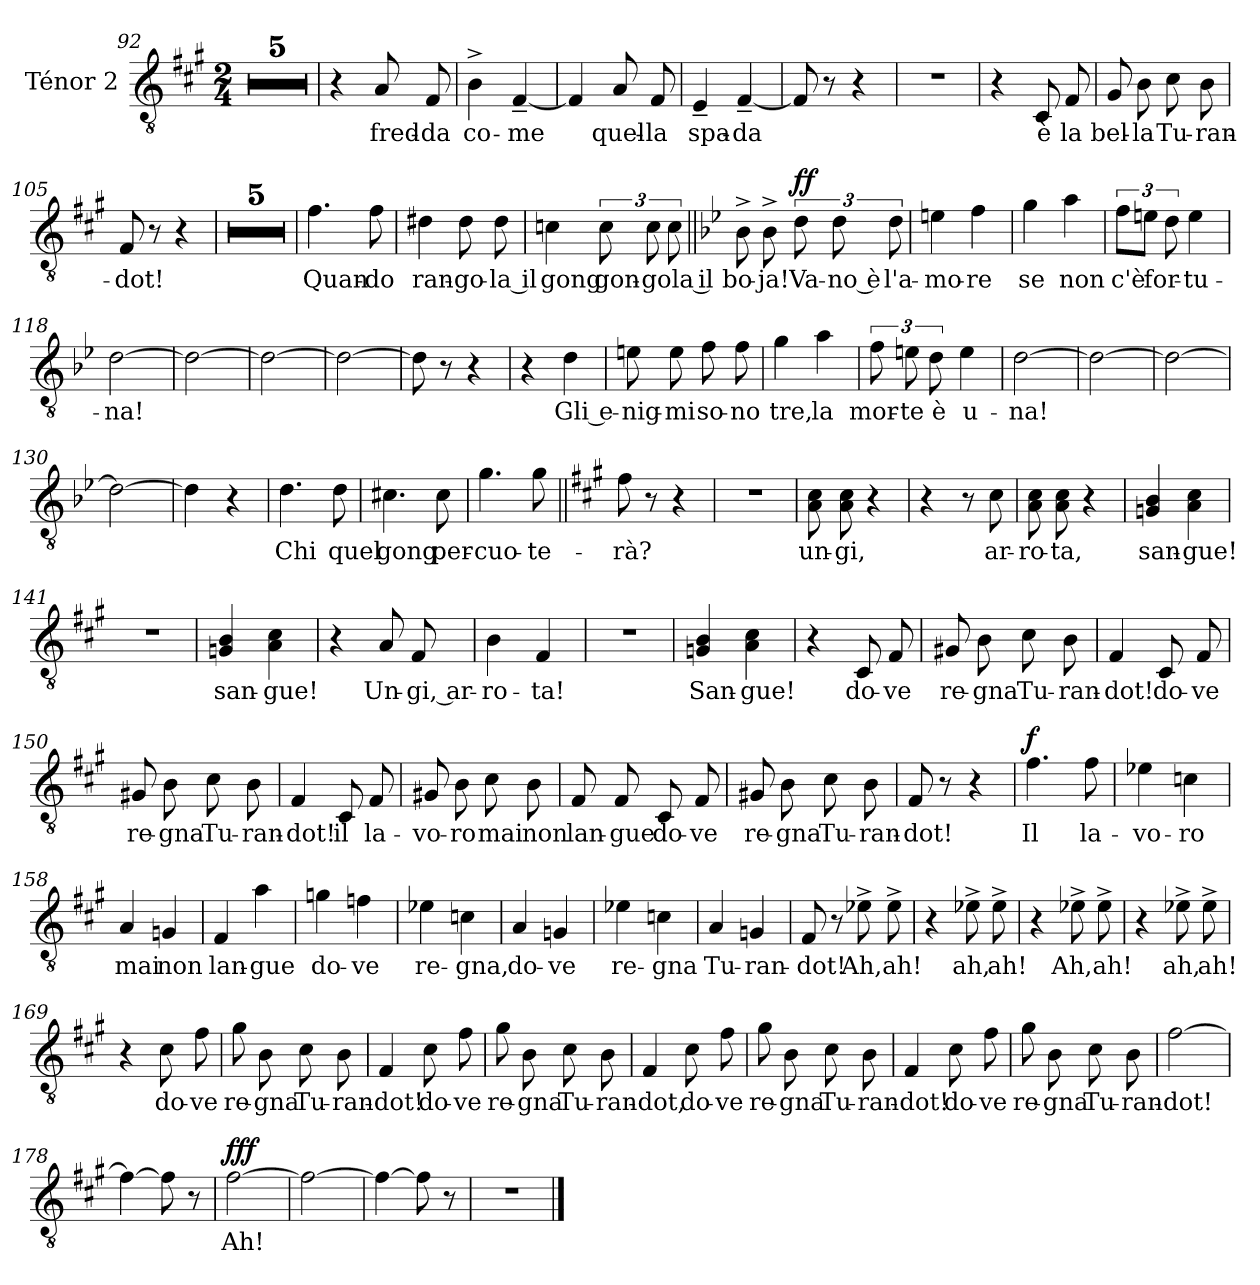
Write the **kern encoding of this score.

**kern	**text	**dynam
*part1	*part1	*part1
*staff1	*staff1	*staff1
*I"Ténor 2	*	*
*I'T2	*	*
*clefGv2	*	*
*k[f#c#g#]	*	*
*M2/4	*	*
=92	=92	=92
2r	.	.
!!LO:PB:g=z
=93	=93	=93
2r	.	.
=94	=94	=94
2r	.	.
=95	=95	=95
2r	.	.
=96	=96	=96
2r	.	.
=97	=97	=97
4r	.	.
!	!LO:LY:b	!
8A/	fred-	.
!	!LO:LY:b	!
8F#/	-da	.
!!LO:PB:g=z
=98	=98	=98
!	!LO:LY:b	!
4B^\	co-	.
!	!LO:LY:b	!
[4F#~/	-me	.
=99	=99	=99
4F#/]	.	.
!	!LO:LY:b	!
8A/	quel-	.
!	!LO:LY:b	!
8F#/	-la	.
=100	=100	=100
!	!LO:LY:b	!
4E~/	spa-	.
!	!LO:LY:b	!
[4F#~/	-da	.
=101	=101	=101
8F#/]	.	.
8r	.	.
4r	.	.
=102	=102	=102
2r	.	.
!!LO:PB:g=z
=103	=103	=103
4r	.	.
!	!LO:LY:b	!
8C#/	è	.
!	!LO:LY:b	!
8F#/	la	.
=104	=104	=104
!	!LO:LY:b	!
8G#/	bel-	.
!	!LO:LY:b	!
8B\	-la	.
!	!LO:LY:b	!
8c#\	Tu-	.
!	!LO:LY:b	!
8B\	-ran-	.
=105	=105	=105
!	!LO:LY:b	!
8F#/	-dot!	.
8r	.	.
4r	.	.
=106	=106	=106
2r	.	.
=107	=107	=107
2r	.	.
!!LO:PB:g=z
=108	=108	=108
2r	.	.
=109	=109	=109
2r	.	.
=110	=110	=110
2r	.	.
=111	=111	=111
!	!LO:LY:b	!
4.f#\	Quan-	.
!	!LO:LY:b	!
8f#\	-do	.
=112	=112	=112
!	!LO:LY:b	!
4d#X\	ran-	.
!	!LO:LY:b	!
8d#\	-go-	.
!	!LO:LY:b	!
8d#\	-la il	.
!!LO:PB:g=z
=113	=113	=113
!	!LO:LY:b	!
4cn\	gong	.
!	!LO:LY:b	!
12c\	gon-	.
!	!LO:LY:b	!
12c\	-gola il	.
12c\	.	.
=114||	=114||	=114||
*k[b-e-]	*	*
!	!LO:LY:b	!
8B-^\	bo-	.
!	!LO:LY:b	!
8B-^\	-ja!	.
!	!LO:LY:b	!LO:DY:a
12d\	Va-	ff
!	!LO:LY:b	!
12d\	-no è	.
!	!LO:LY:b	!
12d\	l'a-	.
=115	=115	=115
!	!LO:LY:b	!
4en\	-mo-	.
!	!LO:LY:b	!
4f\	-re	.
=116	=116	=116
!	!LO:LY:b	!
4g\	se	.
!	!LO:LY:b	!
4a\	non	.
!!LO:PB:g=z
=117	=117	=117
!	!LO:LY:b	!
12f\L	c'è	.
12en\J	.	.
!	!LO:LY:b	!
12d\	for-	.
!	!LO:LY:b	!
4e\	-tu-	.
=118	=118	=118
!	!LO:LY:b	!
[2d\	-na!	.
=119	=119	=119
2d\_	.	.
!!LO:PB:g=z
=120	=120	=120
2d\_	.	.
=121	=121	=121
2d\_	.	.
=122	=122	=122
8d\]	.	.
8r	.	.
4r	.	.
=123	=123	=123
4r	.	.
!	!LO:LY:b	!
4d\	Gli e-	.
!!LO:PB:g=z
=124	=124	=124
!	!LO:LY:b	!
8en\	-nig-	.
!	!LO:LY:b	!
8e\	-mi	.
!	!LO:LY:b	!
8f\	so-	.
!	!LO:LY:b	!
8f\	-no	.
=125	=125	=125
!	!LO:LY:b	!
4g\	tre,	.
!	!LO:LY:b	!
4a\	la	.
=126	=126	=126
!	!LO:LY:b	!
12f\	mor-	.
!	!LO:LY:b	!
12en\	-te	.
!	!LO:LY:b	!
12d\	è	.
!	!LO:LY:b	!
4e\	u-	.
=127	=127	=127
!	!LO:LY:b	!
[2d\	-na!	.
!!LO:PB:g=z
=128	=128	=128
2d\_	.	.
=129	=129	=129
2d\_	.	.
=130	=130	=130
2d\_	.	.
!!LO:PB:g=z
=131	=131	=131
4d\]	.	.
4r	.	.
=132	=132	=132
!	!LO:LY:b	!
4.d\	Chi	.
!	!LO:LY:b	!
8d\	quel	.
=133	=133	=133
!	!LO:LY:b	!
4.c#X\	gong	.
!	!LO:LY:b	!
8c#\	per-	.
=134	=134	=134
!	!LO:LY:b	!
4.g\	-cuo-	.
!	!LO:LY:b	!
8g\	-te-	.
!!LO:PB:g=z
=135||	=135||	=135||
*k[f#c#g#]	*	*
!	!LO:LY:b	!
8f#\	-rà?	.
8r	.	.
4r	.	.
=136	=136	=136
2r	.	.
=137	=137	=137
!	!LO:LY:b	!
8A\ 8c#\	un-	.
!	!LO:LY:b	!
8A\ 8c#\	-gi,	.
4r	.	.
=138	=138	=138
4r	.	.
8r	.	.
!	!LO:LY:b	!
8c#\	ar-	.
!!LO:PB:g=z
=139	=139	=139
!	!LO:LY:b	!
8A\ 8c#\	-ro-	.
!	!LO:LY:b	!
8A\ 8c#\	-ta,	.
4r	.	.
=140	=140	=140
!	!LO:LY:b	!
4Gn/ 4B/	san-	.
!	!LO:LY:b	!
4A\ 4c#\	-gue!	.
=141	=141	=141
2r	.	.
=142	=142	=142
!	!LO:LY:b	!
4Gn/ 4B/	san-	.
!	!LO:LY:b	!
4A\ 4c#\	-gue!	.
=143	=143	=143
4r	.	.
!	!LO:LY:b	!
8A/	Un-	.
!	!LO:LY:b	!
8F#/	-gi, ar-	.
!!LO:PB:g=z
=144	=144	=144
!	!LO:LY:b	!
4B\	-ro-	.
!	!LO:LY:b	!
4F#/	-ta!	.
=145	=145	=145
2r	.	.
=146	=146	=146
!	!LO:LY:b	!
4Gn/ 4B/	San-	.
!	!LO:LY:b	!
4A\ 4c#\	-gue!	.
=147	=147	=147
4r	.	.
!	!LO:LY:b	!
8C#/	do-	.
!	!LO:LY:b	!
8F#/	-ve	.
=148	=148	=148
!	!LO:LY:b	!
8G#X/	re-	.
!	!LO:LY:b	!
8B\	-gna	.
!	!LO:LY:b	!
8c#\	Tu-	.
!	!LO:LY:b	!
8B\	-ran-	.
!!LO:PB:g=z
=149	=149	=149
!	!LO:LY:b	!
4F#/	-dot!	.
!	!LO:LY:b	!
8C#/	do-	.
!	!LO:LY:b	!
8F#/	-ve	.
=150	=150	=150
!	!LO:LY:b	!
8G#X/	re-	.
!	!LO:LY:b	!
8B\	-gna	.
!	!LO:LY:b	!
8c#\	Tu-	.
!	!LO:LY:b	!
8B\	-ran-	.
=151	=151	=151
!	!LO:LY:b	!
4F#/	-dot!	.
!	!LO:LY:b	!
8C#/	il	.
!	!LO:LY:b	!
8F#/	la-	.
=152	=152	=152
!	!LO:LY:b	!
8G#X/	-vo-	.
!	!LO:LY:b	!
8B\	-ro	.
!	!LO:LY:b	!
8c#\	mai	.
!	!LO:LY:b	!
8B\	non	.
=153	=153	=153
!	!LO:LY:b	!
8F#/	lan-	.
!	!LO:LY:b	!
8F#/	-gue	.
!	!LO:LY:b	!
8C#/	do-	.
!	!LO:LY:b	!
8F#/	-ve	.
!!LO:PB:g=z
=154	=154	=154
!	!LO:LY:b	!
8G#X/	re-	.
!	!LO:LY:b	!
8B\	-gna	.
!	!LO:LY:b	!
8c#\	Tu-	.
!	!LO:LY:b	!
8B\	-ran-	.
=155	=155	=155
!	!LO:LY:b	!
8F#/	-dot!	.
8r	.	.
4r	.	.
=156	=156	=156
!	!LO:LY:b	!LO:DY:a
4.f#\	Il	f
!	!LO:LY:b	!
8f#\	la-	.
=157	=157	=157
!	!LO:LY:b	!
4e-X\	-vo-	.
!	!LO:LY:b	!
4cn\	-ro	.
!!LO:PB:g=z
=158	=158	=158
!	!LO:LY:b	!
4A/	mai	.
!	!LO:LY:b	!
4Gn/	non	.
=159	=159	=159
!	!LO:LY:b	!
4F#/	lan-	.
!	!LO:LY:b	!
4a\	-gue	.
=160	=160	=160
!	!LO:LY:b	!
4gn\	do-	.
!	!LO:LY:b	!
4fn\	-ve	.
=161	=161	=161
!	!LO:LY:b	!
4e-X\	re-	.
!	!LO:LY:b	!
4cn\	-gna,	.
!!LO:PB:g=z
=162	=162	=162
!	!LO:LY:b	!
4A/	do-	.
!	!LO:LY:b	!
4Gn/	-ve	.
=163	=163	=163
!	!LO:LY:b	!
4e-X\	re-	.
!	!LO:LY:b	!
4cn\	-gna	.
=164	=164	=164
!	!LO:LY:b	!
4A/	Tu-	.
!	!LO:LY:b	!
4Gn/	-ran-	.
!!LO:PB:g=z
=165	=165	=165
!	!LO:LY:b	!
8F#/	-dot!	.
8r	.	.
!	!LO:LY:b	!
8e-X^\	Ah,	.
!	!LO:LY:b	!
8e-^\	ah!	.
=166	=166	=166
4r	.	.
!	!LO:LY:b	!
8e-X^\	ah,	.
!	!LO:LY:b	!
8e-^\	ah!	.
!!LO:PB:g=z
=167	=167	=167
4r	.	.
!	!LO:LY:b	!
8e-X^\	Ah,	.
!	!LO:LY:b	!
8e-^\	ah!	.
=168	=168	=168
4r	.	.
!	!LO:LY:b	!
8e-X^\	ah,	.
!	!LO:LY:b	!
8e-^\	ah!	.
=169	=169	=169
4r	.	.
!	!LO:LY:b	!
8c#\	do-	.
!	!LO:LY:b	!
8f#\	-ve	.
!!LO:PB:g=z
=170	=170	=170
!	!LO:LY:b	!
8g#\	re-	.
!	!LO:LY:b	!
8B\	-gna	.
!	!LO:LY:b	!
8c#\	Tu-	.
!	!LO:LY:b	!
8B\	-ran-	.
=171	=171	=171
!	!LO:LY:b	!
4F#/	-dot!	.
!	!LO:LY:b	!
8c#\	do-	.
!	!LO:LY:b	!
8f#\	-ve	.
=172	=172	=172
!	!LO:LY:b	!
8g#\	re-	.
!	!LO:LY:b	!
8B\	-gna	.
!	!LO:LY:b	!
8c#\	Tu-	.
!	!LO:LY:b	!
8B\	-ran-	.
=173	=173	=173
!	!LO:LY:b	!
4F#/	-dot,	.
!	!LO:LY:b	!
8c#\	do-	.
!	!LO:LY:b	!
8f#\	-ve	.
=174	=174	=174
!	!LO:LY:b	!
8g#\	re-	.
!	!LO:LY:b	!
8B\	-gna	.
!	!LO:LY:b	!
8c#\	Tu-	.
!	!LO:LY:b	!
8B\	-ran-	.
!!LO:PB:g=z
=175	=175	=175
!	!LO:LY:b	!
4F#/	-dot!	.
!	!LO:LY:b	!
8c#\	do-	.
!	!LO:LY:b	!
8f#\	-ve	.
=176	=176	=176
!	!LO:LY:b	!
8g#\	re-	.
!	!LO:LY:b	!
8B\	-gna	.
!	!LO:LY:b	!
8c#\	Tu-	.
!	!LO:LY:b	!
8B\	-ran-	.
=177	=177	=177
!	!LO:LY:b	!
[2f#\	-dot!	.
=178	=178	=178
4f#\_	.	.
8f#\]	.	.
8r	.	.
=179	=179	=179
!	!LO:LY:b	!LO:DY:a
[2f#\	Ah!	fff
=180	=180	=180
2f#\_	.	.
!!LO:PB:g=z
=181	=181	=181
4f#\_	.	.
8f#\]	.	.
8r	.	.
=182	=182	=182
2r	.	.
==	==	==
*-	*-	*-
